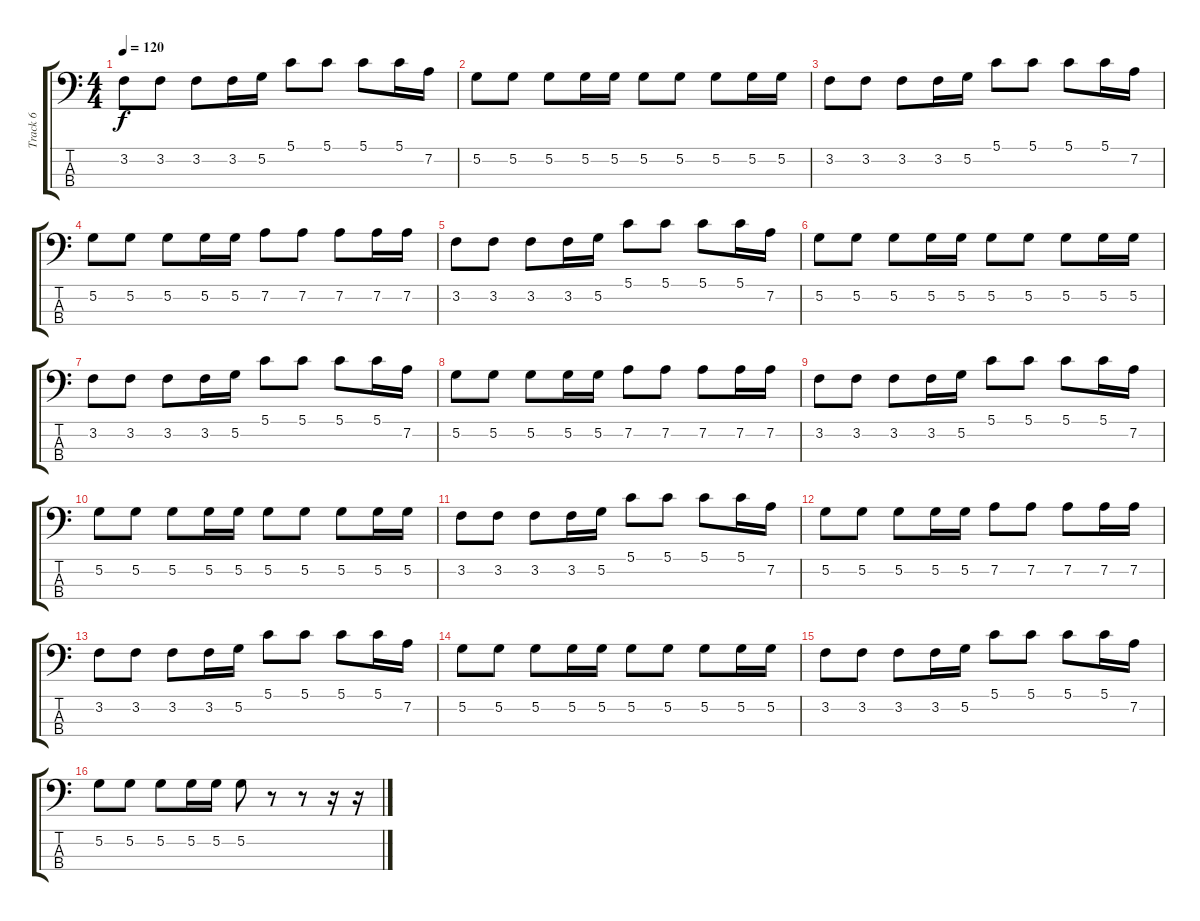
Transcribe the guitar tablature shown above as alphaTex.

\track ("Track 6" "Track 6") {instrument electricbassfinger}
\staff {score tabs}
\tuning (G2 D2 A1 E1) {hide}
\ts (4 4)
\tempo 120
\clef f4
\ks c
3.2.8{dy f} 3.2.8 3.2.8 3.2.16 5.2.16 5.1.8 5.1.8 5.1.8 5.1.16 7.2.16 |
5.2.8 5.2.8 5.2.8 5.2.16 5.2.16 5.2.8 5.2.8 5.2.8 5.2.16 5.2.16 |
3.2.8 3.2.8 3.2.8 3.2.16 5.2.16 5.1.8 5.1.8 5.1.8 5.1.16 7.2.16 |
5.2.8 5.2.8 5.2.8 5.2.16 5.2.16 7.2.8 7.2.8 7.2.8 7.2.16 7.2.16 |
3.2.8 3.2.8 3.2.8 3.2.16 5.2.16 5.1.8 5.1.8 5.1.8 5.1.16 7.2.16 |
5.2.8 5.2.8 5.2.8 5.2.16 5.2.16 5.2.8 5.2.8 5.2.8 5.2.16 5.2.16 |
3.2.8 3.2.8 3.2.8 3.2.16 5.2.16 5.1.8 5.1.8 5.1.8 5.1.16 7.2.16 |
5.2.8 5.2.8 5.2.8 5.2.16 5.2.16 7.2.8 7.2.8 7.2.8 7.2.16 7.2.16 |
3.2.8 3.2.8 3.2.8 3.2.16 5.2.16 5.1.8 5.1.8 5.1.8 5.1.16 7.2.16 |
5.2.8 5.2.8 5.2.8 5.2.16 5.2.16 5.2.8 5.2.8 5.2.8 5.2.16 5.2.16 |
3.2.8 3.2.8 3.2.8 3.2.16 5.2.16 5.1.8 5.1.8 5.1.8 5.1.16 7.2.16 |
5.2.8 5.2.8 5.2.8 5.2.16 5.2.16 7.2.8 7.2.8 7.2.8 7.2.16 7.2.16 |
3.2.8 3.2.8 3.2.8 3.2.16 5.2.16 5.1.8 5.1.8 5.1.8 5.1.16 7.2.16 |
5.2.8 5.2.8 5.2.8 5.2.16 5.2.16 5.2.8 5.2.8 5.2.8 5.2.16 5.2.16 |
3.2.8 3.2.8 3.2.8 3.2.16 5.2.16 5.1.8 5.1.8 5.1.8 5.1.16 7.2.16 |
5.2.8 5.2.8 5.2.8 5.2.16 5.2.16 5.2.8 r.8 r.8 r.16 r.16
